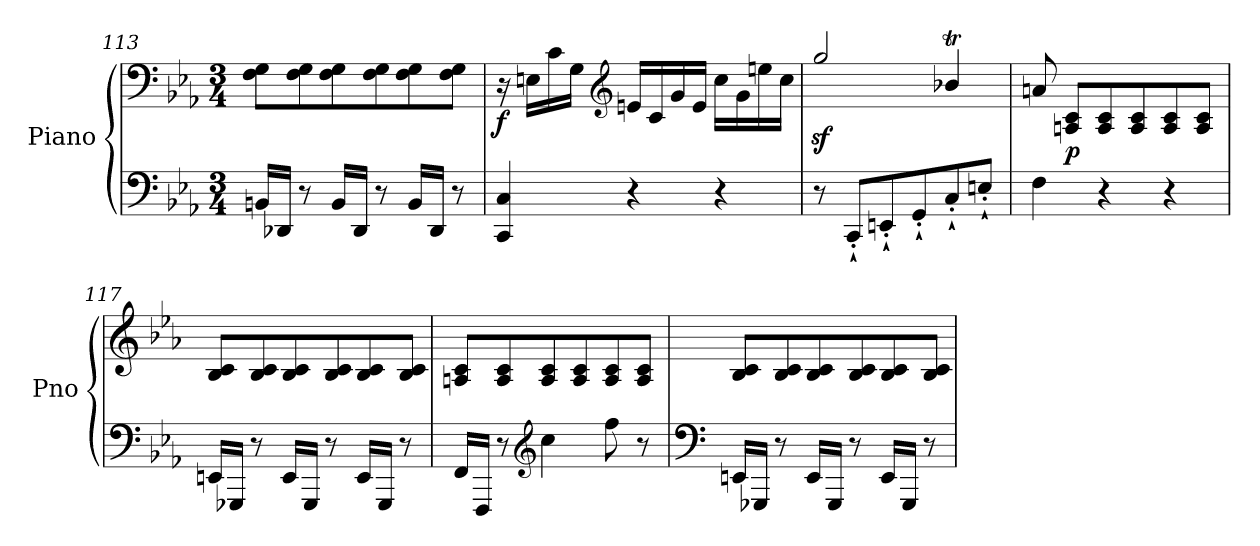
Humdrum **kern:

**kern	**kern	**dynam
*part1	*part1	*part1
*staff2	*staff1	*staff1/2
*I"Piano	*	*
*I'Pno	*	*
*clefF4	*clefF4	*
*k[b-e-a-]	*k[b-e-a-]	*
*E-:	*E-:	*
*M3/4	*M3/4	*
=113	=113	=113
16BBn/LL	8F\ 8G\L	.
16DD-X/JJ	.	.
8r	8F\ 8G\	.
16BB/LL	8F\ 8G\	.
16DD-/JJ	.	.
8r	8F\ 8G\	.
16BB/LL	8F\ 8G\	.
16DD-/JJ	.	.
8r	8F\ 8G\J	.
!!LO:LB:g=z
=114	=114	=114
!	!	!LO:DY:b
4CC/ 4C/	16r	f
.	16En\LL	.
.	16c\	.
.	16G\JJ	.
*	*clefG2	*
4r	16en/LL	.
.	16c/	.
.	16g/	.
.	16e/JJ	.
4r	16cc\LL	.
.	16g\	.
.	16een\	.
.	16cc\JJ	.
=115	=115	=115
8r	2ggz</	.
8CC'`/L	.	.
8EEn'`/	.	.
8GG'`/	.	.
8C'`/	4b-XT/	.
8En'`/J	.	.
=116	=116	=116
4F\	8an/	.
!	!	!LO:DY:b
.	8An/ 8c/L	p
4r	8A/ 8c/	.
.	8A/ 8c/	.
4r	8A/ 8c/	.
.	8A/ 8c/J	.
=117	=117	=117
16EEn/LL	8B-/ 8c/L	.
16GGG-X/JJ	.	.
8r	8B-/ 8c/	.
16EE/LL	8B-/ 8c/	.
16GGG-/JJ	.	.
8r	8B-/ 8c/	.
16EE/LL	8B-/ 8c/	.
16GGG-/JJ	.	.
8r	8B-/ 8c/J	.
!!LO:LB:g=z
=118	=118	=118
16FF/LL	8An/ 8c/L	.
16FFF/JJ	.	.
8r	8A/ 8c/	.
*clefG2	*	*
4cc\	8A/ 8c/	.
.	8A/ 8c/	.
8ff\	8A/ 8c/	.
8r	8A/ 8c/J	.
=119	=119	=119
*clefF4	*	*
16EEn/LL	8B-/ 8c/L	.
16GGG-X/JJ	.	.
8r	8B-/ 8c/	.
16EE/LL	8B-/ 8c/	.
16GGG-/JJ	.	.
8r	8B-/ 8c/	.
16EE/LL	8B-/ 8c/	.
16GGG-/JJ	.	.
8r	8B-/ 8c/J	.
=	=	=
*-	*-	*-
